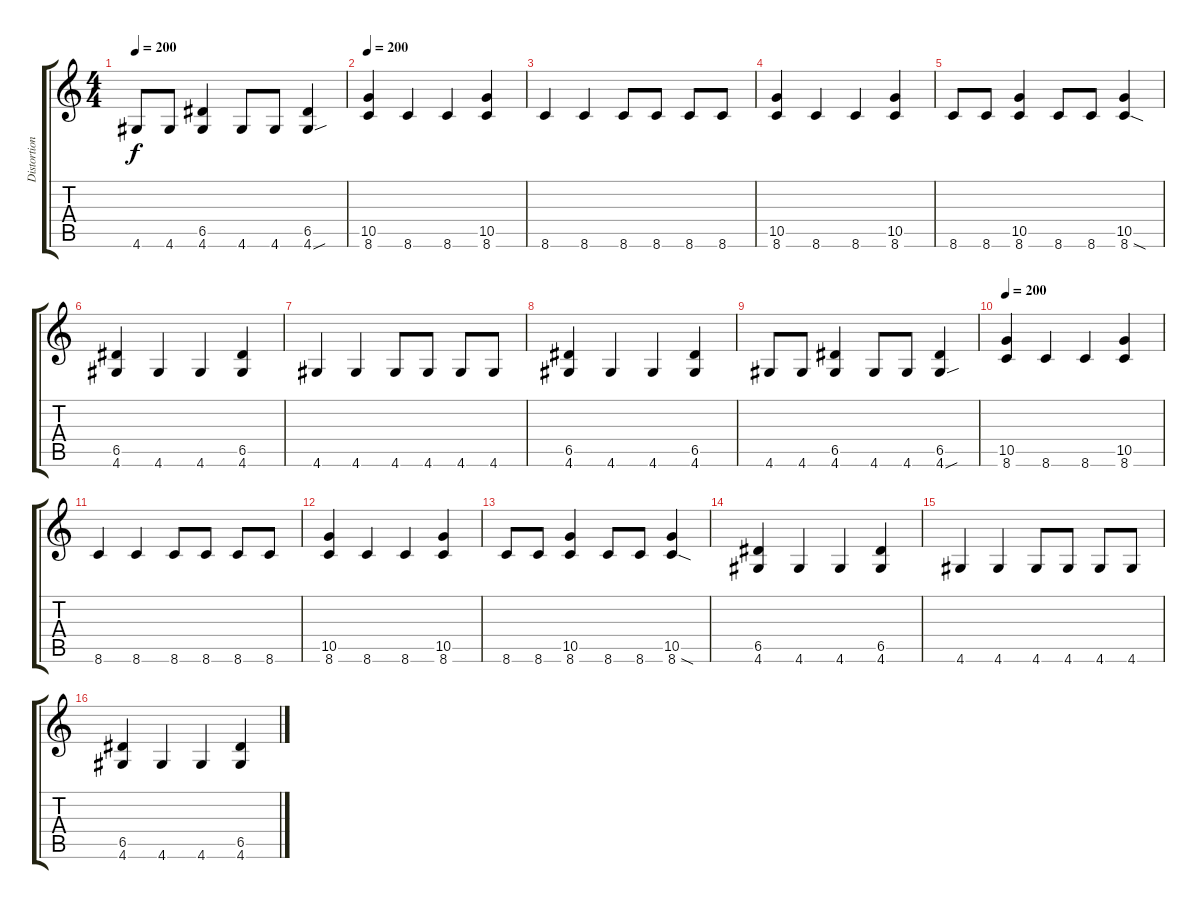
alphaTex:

\track ("Distortion Guitar" "Distortion") {instrument distortionguitar}
\staff {score tabs}
\tuning (E4 B3 G3 D3 A2 E2) {hide}
\ts (4 4)
\tempo 200
\clef g2
\ks c
4.6.8{dy f} 4.6.8 (6.5 4.6).4 4.6.8 4.6.8 (6.5 4.6{sou}).4 |
\tempo 200
(10.5 8.6).4 8.6.4 8.6.4 (10.5 8.6).4 |
8.6.4 8.6.4 8.6.8 8.6.8 8.6.8 8.6.8 |
(10.5 8.6).4 8.6.4 8.6.4 (10.5 8.6).4 |
8.6.8 8.6.8 (10.5 8.6).4 8.6.8 8.6.8 (10.5 8.6{sod}).4 |
(6.5 4.6).4 4.6.4 4.6.4 (6.5 4.6).4 |
4.6.4 4.6.4 4.6.8 4.6.8 4.6.8 4.6.8 |
(6.5 4.6).4 4.6.4 4.6.4 (6.5 4.6).4 |
4.6.8 4.6.8 (6.5 4.6).4 4.6.8 4.6.8 (6.5 4.6{sou}).4 |
\tempo 200
(10.5 8.6).4 8.6.4 8.6.4 (10.5 8.6).4 |
8.6.4 8.6.4 8.6.8 8.6.8 8.6.8 8.6.8 |
(10.5 8.6).4 8.6.4 8.6.4 (10.5 8.6).4 |
8.6.8 8.6.8 (10.5 8.6).4 8.6.8 8.6.8 (10.5 8.6{sod}).4 |
(6.5 4.6).4 4.6.4 4.6.4 (6.5 4.6).4 |
4.6.4 4.6.4 4.6.8 4.6.8 4.6.8 4.6.8 |
(6.5 4.6).4 4.6.4 4.6.4 (6.5 4.6).4
